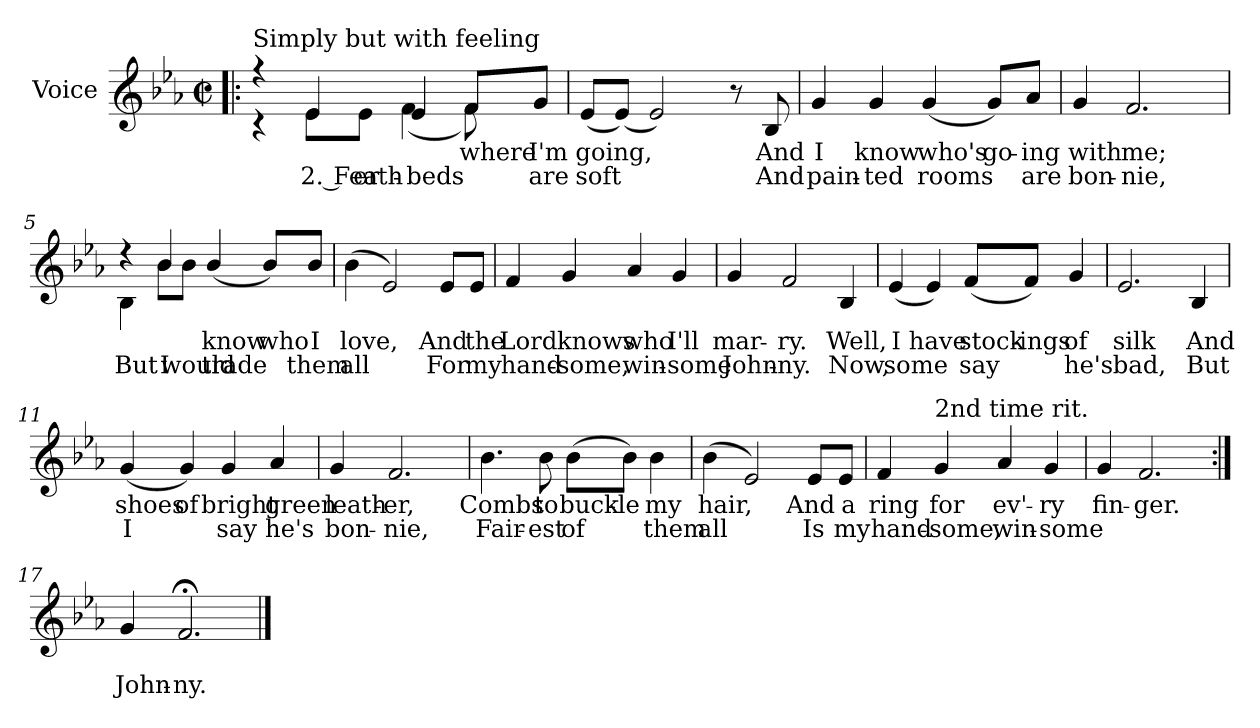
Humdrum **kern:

**kern	**text	**text
*part1	*part1	*part1
*staff1	*staff1	*staff1
*I"Voice	*	*
*I'Vo.	*	*
*clefG2	*	*
*k[b-e-a-]	*	*
*E-:	*	*
*M2/2	*	*
*met(c|)	*	*
=1!|:	=1!|:	=1!|:
*^	*	*
!LO:TX:a:t=Simply but with feeling	!	!	!
4r	4r	.	.
4e-/	8e-\L	.	2. Feath-
.	8e-\J	.	-er
4e-/	(4f\	.	-beds
8f/L	8f\)	where	.
8g/J	8ryy	I'm	are
*v	*v	*	*
=2	=2	=2
(8e-/L	-going,	-soft
(8e-/J)	.	.
2e-/)	.	.
8r	.	.
8B-/	And	And
=3	=3	=3
4g/	I	pain-
4g/	know	-ted
(4g/	who's	-rooms
8g/L)	go-	.
8a-/J	-ing	are
=4	=4	=4
4g/	with	bon-
2.f/	me;	-nie,
!!LO:LB:g=z
=5	=5	=5
*^	*	*
4r	4B-\	.	But
4b-/	8b-\L	.	I
.	8b-\J	.	would
(4b-/	2ryy	know	-trade
8b-/L)	.	who	.
8b-/J	.	I	them
*v	*v	*	*
=6	=6	=6
(4b-\	-love,	-all
2e-/)	.	.
8e-/L	And	For
8e-/J	the	my
=7	=7	=7
4f/	Lord	hand-
4g/	knows	-some,
4a-/	who	win-
4g/	I'll	-some
=8	=8	=8
4g/	mar-	John-
2f/	-ry.	-ny.
4B-/	Well,	Now,
!!LO:LB:g=z
=9	=9	=9
(4e-/	I	-some
4e-/)	have	.
(8f/L	stock-	say
8f/J)	-ings	.
4g/	of	he's
=10	=10	=10
2.e-/	silk	bad,
4B-/	And	But
=11	=11	=11
(4g/	shoes	-I
4g/)	of	.
4g/	bright	say
4a-/	green	he's
=12	=12	=12
4g/	leath-	bon-
2.f/	-er,	-nie,
!!LO:LB:g=z
=13	=13	=13
4.b-\	Combs	Fair-
8b-\	to	-est
(8b-\L	buck-	-of
8b-\J)	-le	.
4b-\	my	them
=14	=14	=14
(4b-\	-hair,	-all
2e-/)	.	.
8e-/L	And	Is
8e-/J	a	my
=15	=15	=15
4f/	ring	hand-
!LO:TX:a:t=2nd time rit.	!	!
4g/	for	-some,
4a-/	ev'-	win-
4g/	-ry	-some
=16	=16	=16
4g/	fin-	.
2.f/	-ger.	.
=17:|!	=17:|!	=17:|!
4g/	.	John-
2.f;</	.	-ny.
==	==	==
*-	*-	*-
